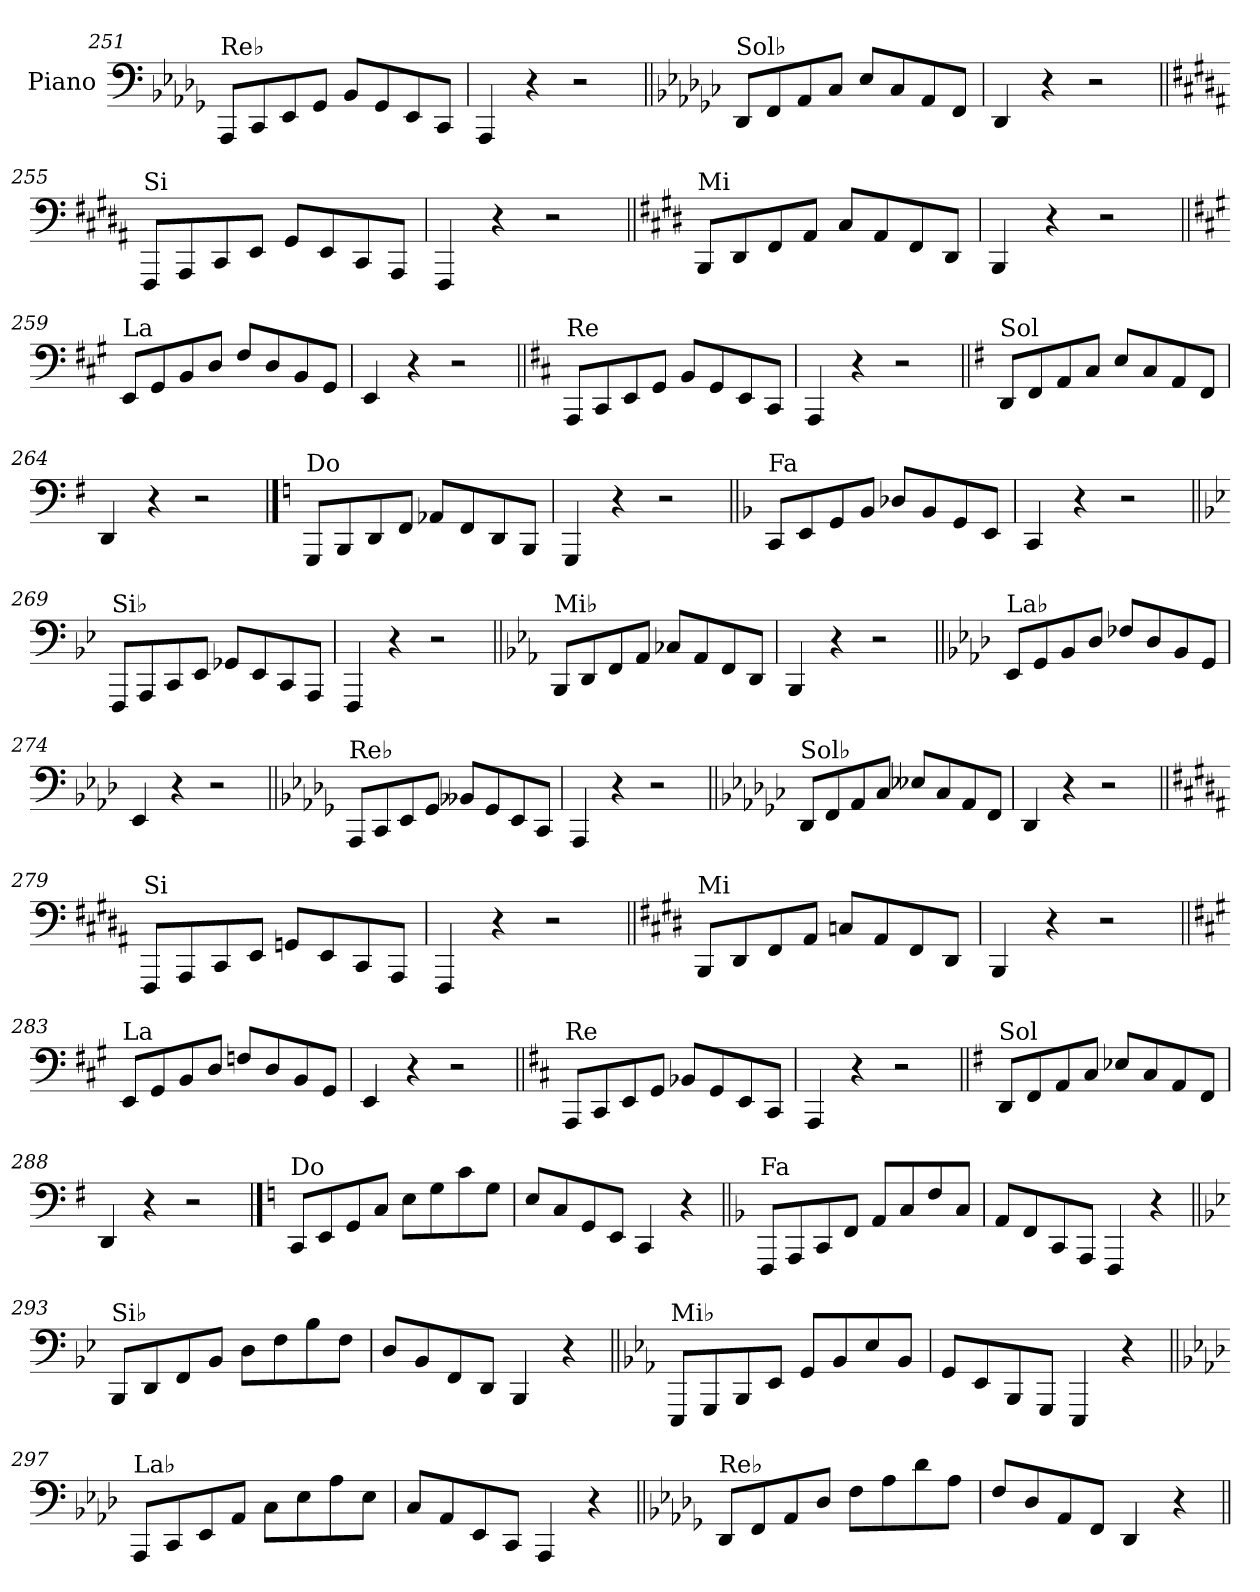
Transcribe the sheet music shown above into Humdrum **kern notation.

**kern
*part1
*staff1
*I"Piano
*I'Pno.
*clefF4
*k[b-e-a-d-g-]
=251
!LO:TX:a:t=Re♭
8AAA-/L
8CC/
8EE-/
8GG-/J
8BB-/L
8GG-/
8EE-/
8CC/J
=252
4AAA-/
4r
2r
!!LO:LB:g=z
=253||
*k[b-e-a-d-g-c-]
!LO:TX:a:t=Sol♭
8DD-/L
8FF/
8AA-/
8C-/J
8E-/L
8C-/
8AA-/
8FF/J
=254
4DD-/
4r
2r
=255||
*k[f#c#g#d#a#]
!LO:TX:a:t=Si
8FFF#/L
8AAA#/
8CC#/
8EE/J
8GG#/L
8EE/
8CC#/
8AAA#/J
=256
4FFF#/
4r
2r
=257||
*k[f#c#g#d#]
!LO:TX:a:t=Mi
8BBB/L
8DD#/
8FF#/
8AA/J
8C#/L
8AA/
8FF#/
8DD#/J
=258
4BBB/
4r
2r
!!LO:LB:g=z
=259||
*k[f#c#g#]
!LO:TX:a:t=La
8EE/L
8GG#/
8BB/
8D/J
8F#/L
8D/
8BB/
8GG#/J
=260
4EE/
4r
2r
=261||
*k[f#c#]
!LO:TX:a:t=Re
8AAA/L
8CC#/
8EE/
8GG/J
8BB/L
8GG/
8EE/
8CC#/J
=262
4AAA/
4r
2r
=263||
*k[f#]
!LO:TX:a:t=Sol
8DD/L
8FF#/
8AA/
8C/J
8E/L
8C/
8AA/
8FF#/J
=264
4DD/
4r
2r
!!LO:LB:g=z
==265
*k[]
!LO:TX:a:t=Do
8GGG/L
8BBB/
8DD/
8FF/J
8AA-X/L
8FF/
8DD/
8BBB/J
=266
4GGG/
4r
2r
=267||
*k[b-]
!LO:TX:a:t=Fa
8CC/L
8EE/
8GG/
8BB-/J
8D-X/L
8BB-/
8GG/
8EE/J
=268
4CC/
4r
2r
=269||
*k[b-e-]
!LO:TX:a:t=Si♭
8FFF/L
8AAA/
8CC/
8EE-/J
8GG-X/L
8EE-/
8CC/
8AAA/J
=270
4FFF/
4r
2r
!!LO:LB:g=z
=271||
*k[b-e-a-]
!LO:TX:a:t=Mi♭
8BBB-/L
8DD/
8FF/
8AA-/J
8C-X/L
8AA-/
8FF/
8DD/J
=272
4BBB-/
4r
2r
=273||
*k[b-e-a-d-]
!LO:TX:a:t=La♭
8EE-/L
8GG/
8BB-/
8D-/J
8F-X/L
8D-/
8BB-/
8GG/J
=274
4EE-/
4r
2r
=275||
*k[b-e-a-d-g-]
!LO:TX:a:t=Re♭
8AAA-/L
8CC/
8EE-/
8GG-/J
8BB--X/L
8GG-/
8EE-/
8CC/J
=276
4AAA-/
4r
2r
!!LO:LB:g=z
=277||
*k[b-e-a-d-g-c-]
!LO:TX:a:t=Sol♭
8DD-/L
8FF/
8AA-/
8C-/J
8E--X/L
8C-/
8AA-/
8FF/J
=278
4DD-/
4r
2r
=279||
*k[f#c#g#d#a#]
!LO:TX:a:t=Si
8FFF#/L
8AAA#/
8CC#/
8EE/J
8GGn/L
8EE/
8CC#/
8AAA#/J
=280
4FFF#/
4r
2r
=281||
*k[f#c#g#d#]
!LO:TX:a:t=Mi
8BBB/L
8DD#/
8FF#/
8AA/J
8Cn/L
8AA/
8FF#/
8DD#/J
=282
4BBB/
4r
2r
!!LO:LB:g=z
=283||
*k[f#c#g#]
!LO:TX:a:t=La
8EE/L
8GG#/
8BB/
8D/J
8Fn/L
8D/
8BB/
8GG#/J
=284
4EE/
4r
2r
=285||
*k[f#c#]
!LO:TX:a:t=Re
8AAA/L
8CC#/
8EE/
8GG/J
8BB-X/L
8GG/
8EE/
8CC#/J
=286
4AAA/
4r
2r
=287||
*k[f#]
!LO:TX:a:t=Sol
8DD/L
8FF#/
8AA/
8C/J
8E-X/L
8C/
8AA/
8FF#/J
=288
4DD/
4r
2r
!!LO:PB:g=z
==289
*k[]
!LO:TX:a:t=Do
8CC/L
8EE/
8GG/
8C/J
8E\L
8G\
8c\
8G\J
=290
8E/L
8C/
8GG/
8EE/J
4CC/
4r
=291||
*k[b-]
!LO:TX:a:t=Fa
8FFF/L
8AAA/
8CC/
8FF/J
8AA/L
8C/
8F/
8C/J
=292
8AA/L
8FF/
8CC/
8AAA/J
4FFF/
4r
=293||
*k[b-e-]
!LO:TX:a:t=Si♭
8BBB-/L
8DD/
8FF/
8BB-/J
8D\L
8F\
8B-\
8F\J
=294
8D/L
8BB-/
8FF/
8DD/J
4BBB-/
4r
!!LO:LB:g=z
=295||
*k[b-e-a-]
!LO:TX:a:t=Mi♭
8EEE-/L
8GGG/
8BBB-/
8EE-/J
8GG/L
8BB-/
8E-/
8BB-/J
=296
8GG/L
8EE-/
8BBB-/
8GGG/J
4EEE-/
4r
=297||
*k[b-e-a-d-]
!LO:TX:a:t=La♭
8AAA-/L
8CC/
8EE-/
8AA-/J
8C\L
8E-\
8A-\
8E-\J
=298
8C/L
8AA-/
8EE-/
8CC/J
4AAA-/
4r
=299||
*k[b-e-a-d-g-]
!LO:TX:a:t=Re♭
8DD-/L
8FF/
8AA-/
8D-/J
8F\L
8A-\
8d-\
8A-\J
=300
8F/L
8D-/
8AA-/
8FF/J
4DD-/
4r
=||
*-
